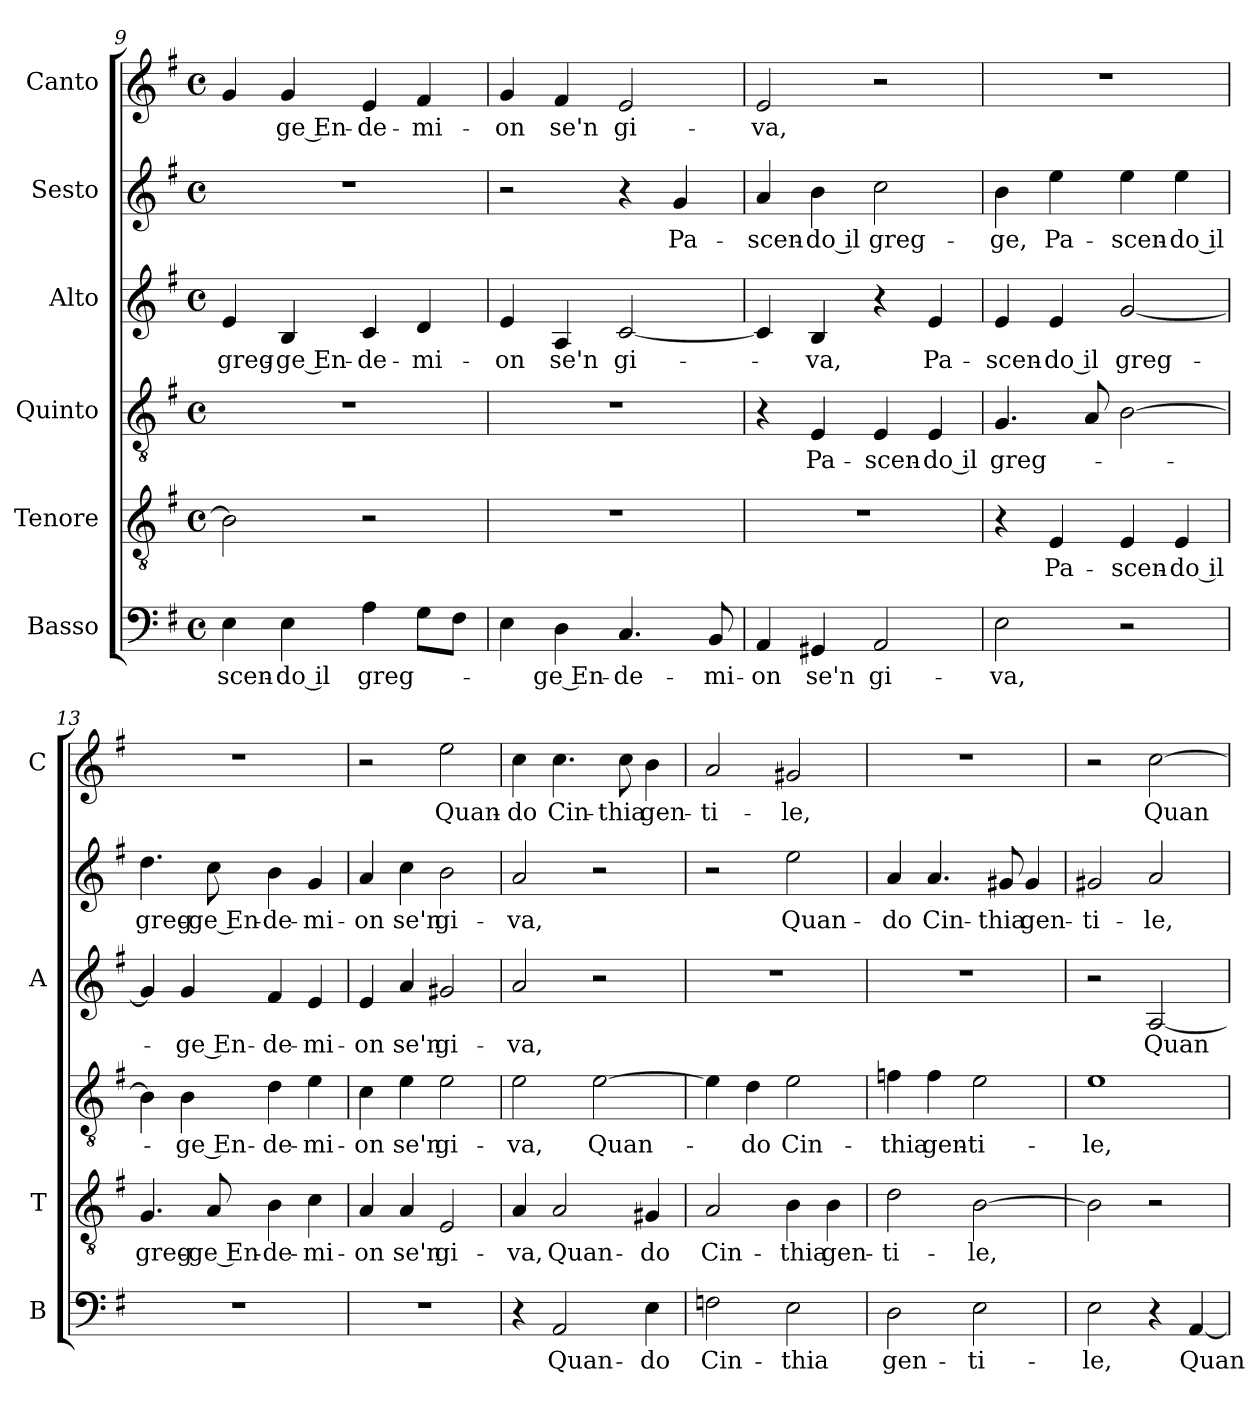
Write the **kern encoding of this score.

**kern	**text	**kern	**text	**kern	**text	**kern	**text	**kern	**text	**kern	**text
*part6	*part6	*part5	*part5	*part4	*part4	*part3	*part3	*part2	*part2	*part1	*part1
*staff6	*staff6	*staff5	*staff5	*staff4	*staff4	*staff3	*staff3	*staff2	*staff2	*staff1	*staff1
*I"Basso	*	*I"Tenore	*	*I"Quinto	*	*I"Alto	*	*I"Sesto	*	*I"Canto	*
*I'B	*	*I'T	*	*	*	*I'A	*	*	*	*I'C	*
*clefF4	*	*clefGv2	*	*clefGv2	*	*clefG2	*	*clefG2	*	*clefG2	*
*k[f#]	*	*k[f#]	*	*k[f#]	*	*k[f#]	*	*k[f#]	*	*k[f#]	*
*G:	*	*G:	*	*G:	*	*G:	*	*G:	*	*G:	*
*M4/4	*	*M4/4	*	*M4/4	*	*M4/4	*	*M4/4	*	*M4/4	*
*met(c)	*	*met(c)	*	*met(c)	*	*met(c)	*	*met(c)	*	*met(c)	*
=9	=9	=9	=9	=9	=9	=9	=9	=9	=9	=9	=9
!	!LO:LY:b	!	!	!	!	!	!LO:LY:b	!	!	!	!
4E\	-scen-	2B\]	.	1r	.	4e/	greg-	1r	.	4g/	.
!	!LO:LY:b	!	!	!	!	!	!LO:LY:b	!	!	!	!LO:LY:b
4E\	-do il	.	.	.	.	4B/	-ge En-	.	.	4g/	-ge En-
!	!LO:LY:b	!	!	!	!	!	!LO:LY:b	!	!	!	!LO:LY:b
4A\	greg-	2r	.	.	.	4c/	-de-	.	.	4e/	-de-
!	!	!	!	!	!	!	!LO:LY:b	!	!	!	!LO:LY:b
8G\L	.	.	.	.	.	4d/	-mi-	.	.	4f#/	-mi-
8F#\J	.	.	.	.	.	.	.	.	.	.	.
=10	=10	=10	=10	=10	=10	=10	=10	=10	=10	=10	=10
!	!	!	!	!	!	!	!LO:LY:b	!	!	!	!LO:LY:b
4E\	.	1r	.	1r	.	4e/	-on	2r	.	4g/	-on
!	!LO:LY:b	!	!	!	!	!	!LO:LY:b	!	!	!	!LO:LY:b
4D\	-ge En-	.	.	.	.	4A/	se'n	.	.	4f#/	se'n
!	!LO:LY:b	!	!	!	!	!	!LO:LY:b	!	!	!	!LO:LY:b
4.C/	-de-	.	.	.	.	[2c/	gi-	4r	.	2e/	gi-
!	!	!	!	!	!	!	!	!	!LO:LY:b	!	!
.	.	.	.	.	.	.	.	4g/	Pa-	.	.
!	!LO:LY:b	!	!	!	!	!	!	!	!	!	!
8BB/	-mi-	.	.	.	.	.	.	.	.	.	.
=11	=11	=11	=11	=11	=11	=11	=11	=11	=11	=11	=11
!	!LO:LY:b	!	!	!	!	!	!	!	!LO:LY:b	!	!LO:LY:b
4AA/	-on	1r	.	4r	.	4c/]	.	4a/	-scen-	2e/	-va,
!	!LO:LY:b	!	!	!	!LO:LY:b	!	!LO:LY:b	!	!LO:LY:b	!	!
4GG#X/	se'n	.	.	4E/	Pa-	4B/	-va,	4b\	-do il	.	.
!	!LO:LY:b	!	!	!	!LO:LY:b	!	!	!	!LO:LY:b	!	!
2AA/	gi-	.	.	4E/	-scen-	4r	.	2cc\	greg-	2r	.
!	!	!	!	!	!LO:LY:b	!	!LO:LY:b	!	!	!	!
.	.	.	.	4E/	-do il	4e/	Pa-	.	.	.	.
=12	=12	=12	=12	=12	=12	=12	=12	=12	=12	=12	=12
!	!LO:LY:b	!	!	!	!LO:LY:b	!	!LO:LY:b	!	!LO:LY:b	!	!
2E\	-va,	4r	.	4.G/	greg-	4e/	-scen-	4b\	-ge,	1r	.
!	!	!	!LO:LY:b	!	!	!	!LO:LY:b	!	!LO:LY:b	!	!
.	.	4E/	Pa-	.	.	4e/	-do il	4ee\	Pa-	.	.
.	.	.	.	8A/	.	.	.	.	.	.	.
!	!	!	!LO:LY:b	!	!	!	!LO:LY:b	!	!LO:LY:b	!	!
2r	.	4E/	-scen-	[2B\	.	[2g/	greg-	4ee\	-scen-	.	.
!	!	!	!LO:LY:b	!	!	!	!	!	!LO:LY:b	!	!
.	.	4E/	-do il	.	.	.	.	4ee\	-do il	.	.
=13	=13	=13	=13	=13	=13	=13	=13	=13	=13	=13	=13
!	!	!	!LO:LY:b	!	!	!	!	!	!LO:LY:b	!	!
1r	.	4.G/	greg-	4B\]	.	4g/]	.	4.dd\	greg-	1r	.
!	!	!	!	!	!LO:LY:b	!	!LO:LY:b	!	!	!	!
.	.	.	.	4B\	-ge En-	4g/	-ge En-	.	.	.	.
!	!	!	!LO:LY:b	!	!	!	!	!	!LO:LY:b	!	!
.	.	8A/	-ge En-	.	.	.	.	8cc\	-ge En-	.	.
!	!	!	!LO:LY:b	!	!LO:LY:b	!	!LO:LY:b	!	!LO:LY:b	!	!
.	.	4B\	-de-	4d\	-de-	4f#/	-de-	4b\	-de-	.	.
!	!	!	!LO:LY:b	!	!LO:LY:b	!	!LO:LY:b	!	!LO:LY:b	!	!
.	.	4c\	-mi-	4e\	-mi-	4e/	-mi-	4g/	-mi-	.	.
!!LO:PB:g=z
=14	=14	=14	=14	=14	=14	=14	=14	=14	=14	=14	=14
!	!	!	!LO:LY:b	!	!LO:LY:b	!	!LO:LY:b	!	!LO:LY:b	!	!
1r	.	4A/	-on	4c\	-on	4e/	-on	4a/	-on	2r	.
!	!	!	!LO:LY:b	!	!LO:LY:b	!	!LO:LY:b	!	!LO:LY:b	!	!
.	.	4A/	se'n	4e\	se'n	4a/	se'n	4cc\	se'n	.	.
!	!	!	!LO:LY:b	!	!LO:LY:b	!	!LO:LY:b	!	!LO:LY:b	!	!LO:LY:b
.	.	2E/	gi-	2e\	gi-	2g#X/	gi-	2b\	gi-	2ee\	Quan-
=15	=15	=15	=15	=15	=15	=15	=15	=15	=15	=15	=15
!	!	!	!LO:LY:b	!	!LO:LY:b	!	!LO:LY:b	!	!LO:LY:b	!	!LO:LY:b
4r	.	4A/	-va,	2e\	-va,	2a/	-va,	2a/	-va,	4cc\	-do
!	!LO:LY:b	!	!LO:LY:b	!	!	!	!	!	!	!	!LO:LY:b
2AA/	Quan-	2A/	Quan-	.	.	.	.	.	.	4.cc\	Cin-
!	!	!	!	!	!LO:LY:b	!	!	!	!	!	!
.	.	.	.	[2e\	Quan-	2r	.	2r	.	.	.
!	!	!	!	!	!	!	!	!	!	!	!LO:LY:b
.	.	.	.	.	.	.	.	.	.	8cc\	-thia
!	!LO:LY:b	!	!LO:LY:b	!	!	!	!	!	!	!	!LO:LY:b
4E\	-do	4G#X/	-do	.	.	.	.	.	.	4b\	gen-
=16	=16	=16	=16	=16	=16	=16	=16	=16	=16	=16	=16
!	!LO:LY:b	!	!LO:LY:b	!	!	!	!	!	!	!	!LO:LY:b
2Fn\	Cin-	2A/	Cin-	4e\]	.	1r	.	2r	.	2a/	-ti-
!	!	!	!	!	!LO:LY:b	!	!	!	!	!	!
.	.	.	.	4d\	-do	.	.	.	.	.	.
!	!LO:LY:b	!	!LO:LY:b	!	!LO:LY:b	!	!	!	!LO:LY:b	!	!LO:LY:b
2E\	-thia	4B\	-thia	2e\	Cin-	.	.	2ee\	Quan-	2g#X/	-le,
!	!	!	!LO:LY:b	!	!	!	!	!	!	!	!
.	.	4B\	gen-	.	.	.	.	.	.	.	.
=17	=17	=17	=17	=17	=17	=17	=17	=17	=17	=17	=17
!	!LO:LY:b	!	!LO:LY:b	!	!LO:LY:b	!	!	!	!LO:LY:b	!	!
2D\	gen-	2d\	-ti-	4fn\	-thia	1r	.	4a/	-do	1r	.
!	!	!	!	!	!LO:LY:b	!	!	!	!LO:LY:b	!	!
.	.	.	.	4f\	gen-	.	.	4.a/	Cin-	.	.
!	!LO:LY:b	!	!LO:LY:b	!	!LO:LY:b	!	!	!	!	!	!
2E\	-ti-	[2B\	-le,	2e\	-ti-	.	.	.	.	.	.
!	!	!	!	!	!	!	!	!	!LO:LY:b	!	!
.	.	.	.	.	.	.	.	8g#X/	-thia	.	.
!	!	!	!	!	!	!	!	!	!LO:LY:b	!	!
.	.	.	.	.	.	.	.	4g#/	gen-	.	.
=18	=18	=18	=18	=18	=18	=18	=18	=18	=18	=18	=18
!	!LO:LY:b	!	!	!	!LO:LY:b	!	!	!	!LO:LY:b	!	!
2E\	-le,	2B\]	.	1e	-le,	2r	.	2g#X/	-ti-	2r	.
!	!	!	!	!	!	!	!LO:LY:b	!	!LO:LY:b	!	!LO:LY:b
4r	.	2r	.	.	.	[2A/	Quan-	2a/	-le,	[2cc\	Quan-
!	!LO:LY:b	!	!	!	!	!	!	!	!	!	!
[4AA/	Quan-	.	.	.	.	.	.	.	.	.	.
=	=	=	=	=	=	=	=	=	=	=	=
*-	*-	*-	*-	*-	*-	*-	*-	*-	*-	*-	*-
